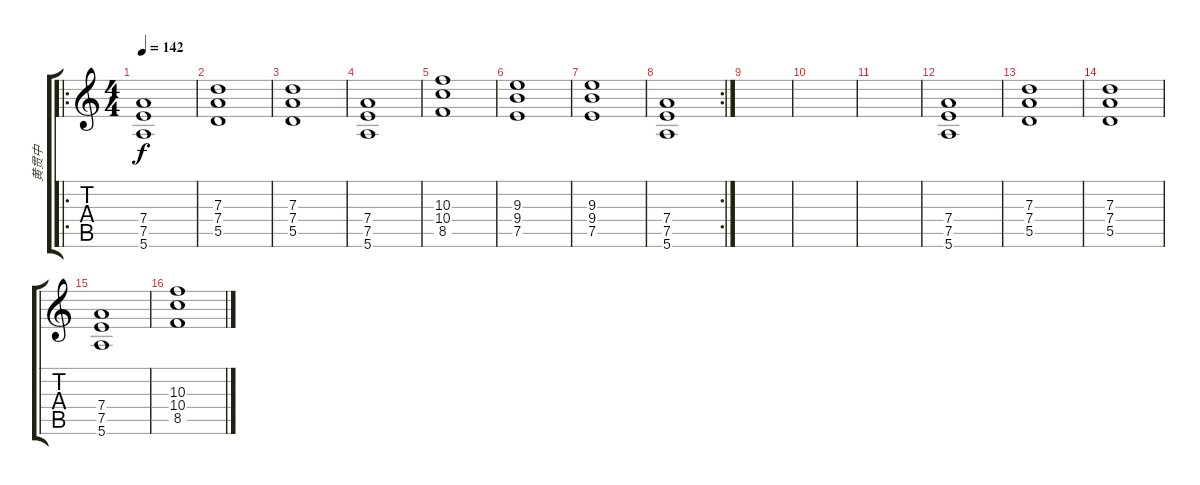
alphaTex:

\track ("黄贯中" "黄贯中") {instrument overdrivenguitar}
\staff {score tabs}
\tuning (E4 B3 G3 D3 A2 E2) {hide}
\ro
\ts (4 4)
\tempo 142
\clef g2
\ks c
(7.4 7.5 5.6).1{dy f} |
(7.3 7.4 5.5).1 |
(7.3 7.4 5.5).1 |
(7.4 7.5 5.6).1 |
(10.3 10.4 8.5).1 |
(9.3 9.4 7.5).1 |
(9.3 9.4 7.5).1 |
\rc 2
(7.4 7.5 5.6).1 |
|
|
|
(7.4 7.5 5.6).1 |
(7.3 7.4 5.5).1 |
(7.3 7.4 5.5).1 |
(7.4 7.5 5.6).1 |
(10.3 10.4 8.5).1
